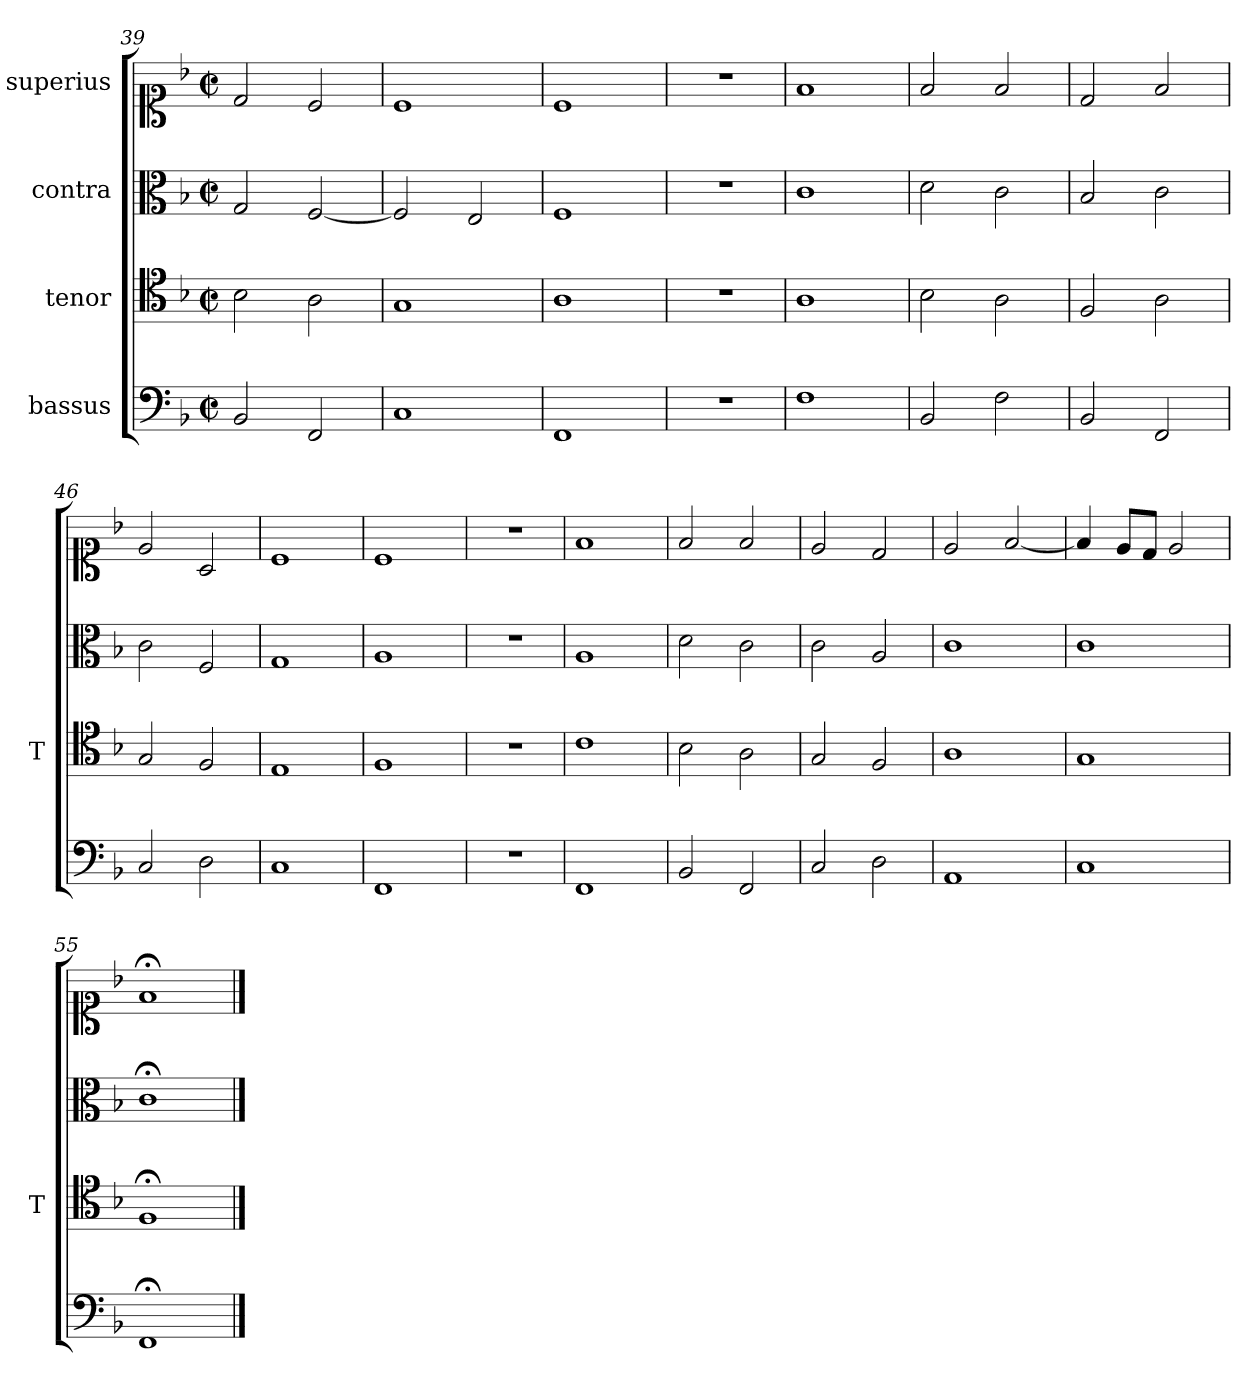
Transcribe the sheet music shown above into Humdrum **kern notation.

**kern	**kern	**kern	**kern
*part4	*part3	*part2	*part1
*staff4	*staff3	*staff2	*staff1
*I"bassus	*I"tenor	*I"contra	*I"superius
*	*I'T	*	*
*clefF4	*clefC4	*clefC3	*clefC1
*k[b-]	*k[b-]	*k[b-]	*k[b-]
*M2/2	*M2/2	*M2/2	*M2/2
*met(c|)	*met(c|)	*met(c|)	*met(c|)
=39	=39	=39	=39
2BB-	2B-	2G	2d
2FF	2A	[2F	2c
=40	=40	=40	=40
1C	1G	2F]	1c
.	.	2E	.
=41	=41	=41	=41
1FF	1A	1F	1c
=42	=42	=42	=42
1r	1r	1r	1r
=43	=43	=43	=43
1F	1A	1c	1f
=44	=44	=44	=44
2BB-	2B-	2d	2f
2F	2A	2c	2f
=45	=45	=45	=45
2BB-	2F	2B-	2d
2FF	2A	2c	2f
=46	=46	=46	=46
2C	2G	2c	2e
2D	2F	2F	2A
=47	=47	=47	=47
1C	1E	1G	1c
=48	=48	=48	=48
1FF	1F	1A	1c
=49	=49	=49	=49
1r	1r	1r	1r
=50	=50	=50	=50
1FF	1c	1A	1f
=51	=51	=51	=51
2BB-	2B-	2d	2f
2FF	2A	2c	2f
=52	=52	=52	=52
2C	2G	2c	2e
2D	2F	2A	2d
=53	=53	=53	=53
1AA	1A	1c	2e
.	.	.	[2f
=54	=54	=54	=54
1C	1G	1c	4f]
.	.	.	8e/L
.	.	.	8d/J
.	.	.	2e
=55	=55	=55	=55
1FF;<	1F;<	1c;<	1f;<
==	==	==	==
*-	*-	*-	*-
